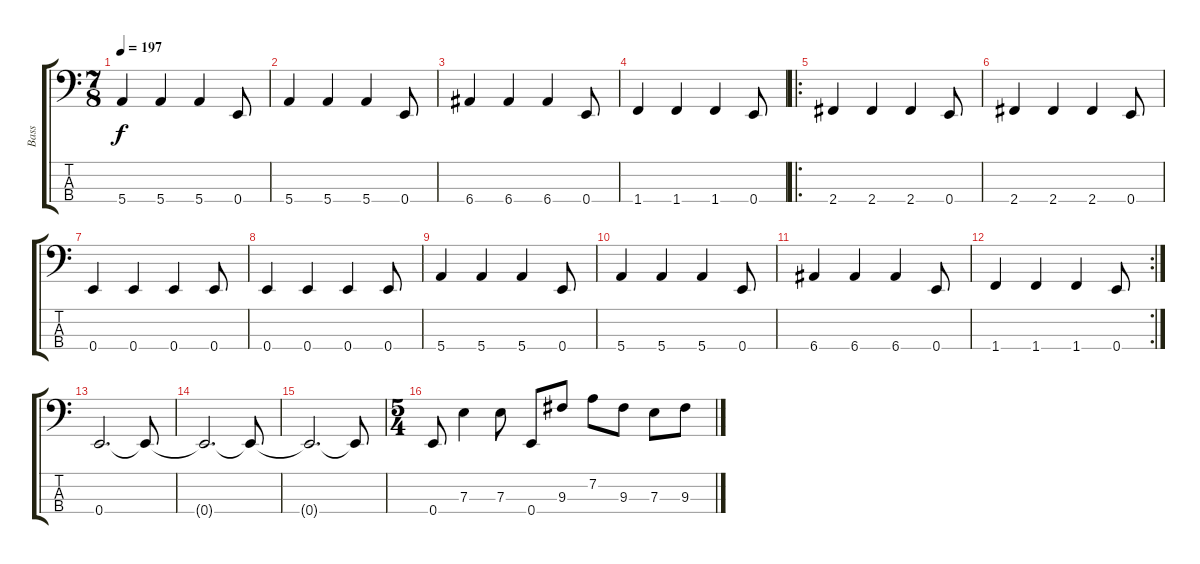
\track ("Bass" "Bass") {instrument electricbassfinger}
\staff {score tabs}
\tuning (G2 D2 A1 E1) {hide}
\ts (7 8)
\tempo 197
\clef f4
\ks c
5.4.4{dy f} 5.4.4 5.4.4 0.4.8 |
5.4.4 5.4.4 5.4.4 0.4.8 |
6.4.4 6.4.4 6.4.4 0.4.8 |
1.4.4 1.4.4 1.4.4 0.4.8 |
\ro
2.4.4 2.4.4 2.4.4 0.4.8 |
2.4.4 2.4.4 2.4.4 0.4.8 |
0.4.4 0.4.4 0.4.4 0.4.8 |
0.4.4 0.4.4 0.4.4 0.4.8 |
5.4.4 5.4.4 5.4.4 0.4.8 |
5.4.4 5.4.4 5.4.4 0.4.8 |
6.4.4 6.4.4 6.4.4 0.4.8 |
\rc 2
1.4.4 1.4.4 1.4.4 0.4.8 |
0.4.2{d} 0.4{t}.8 |
0.4{t}.2{d} 0.4{t}.8 |
0.4{t}.2{d} 0.4{t}.8 |
\ts (5 4)
0.4.8 7.3.4 7.3.8 0.4.8 9.3.8 7.2.8 9.3.8 7.3.8 9.3.8
